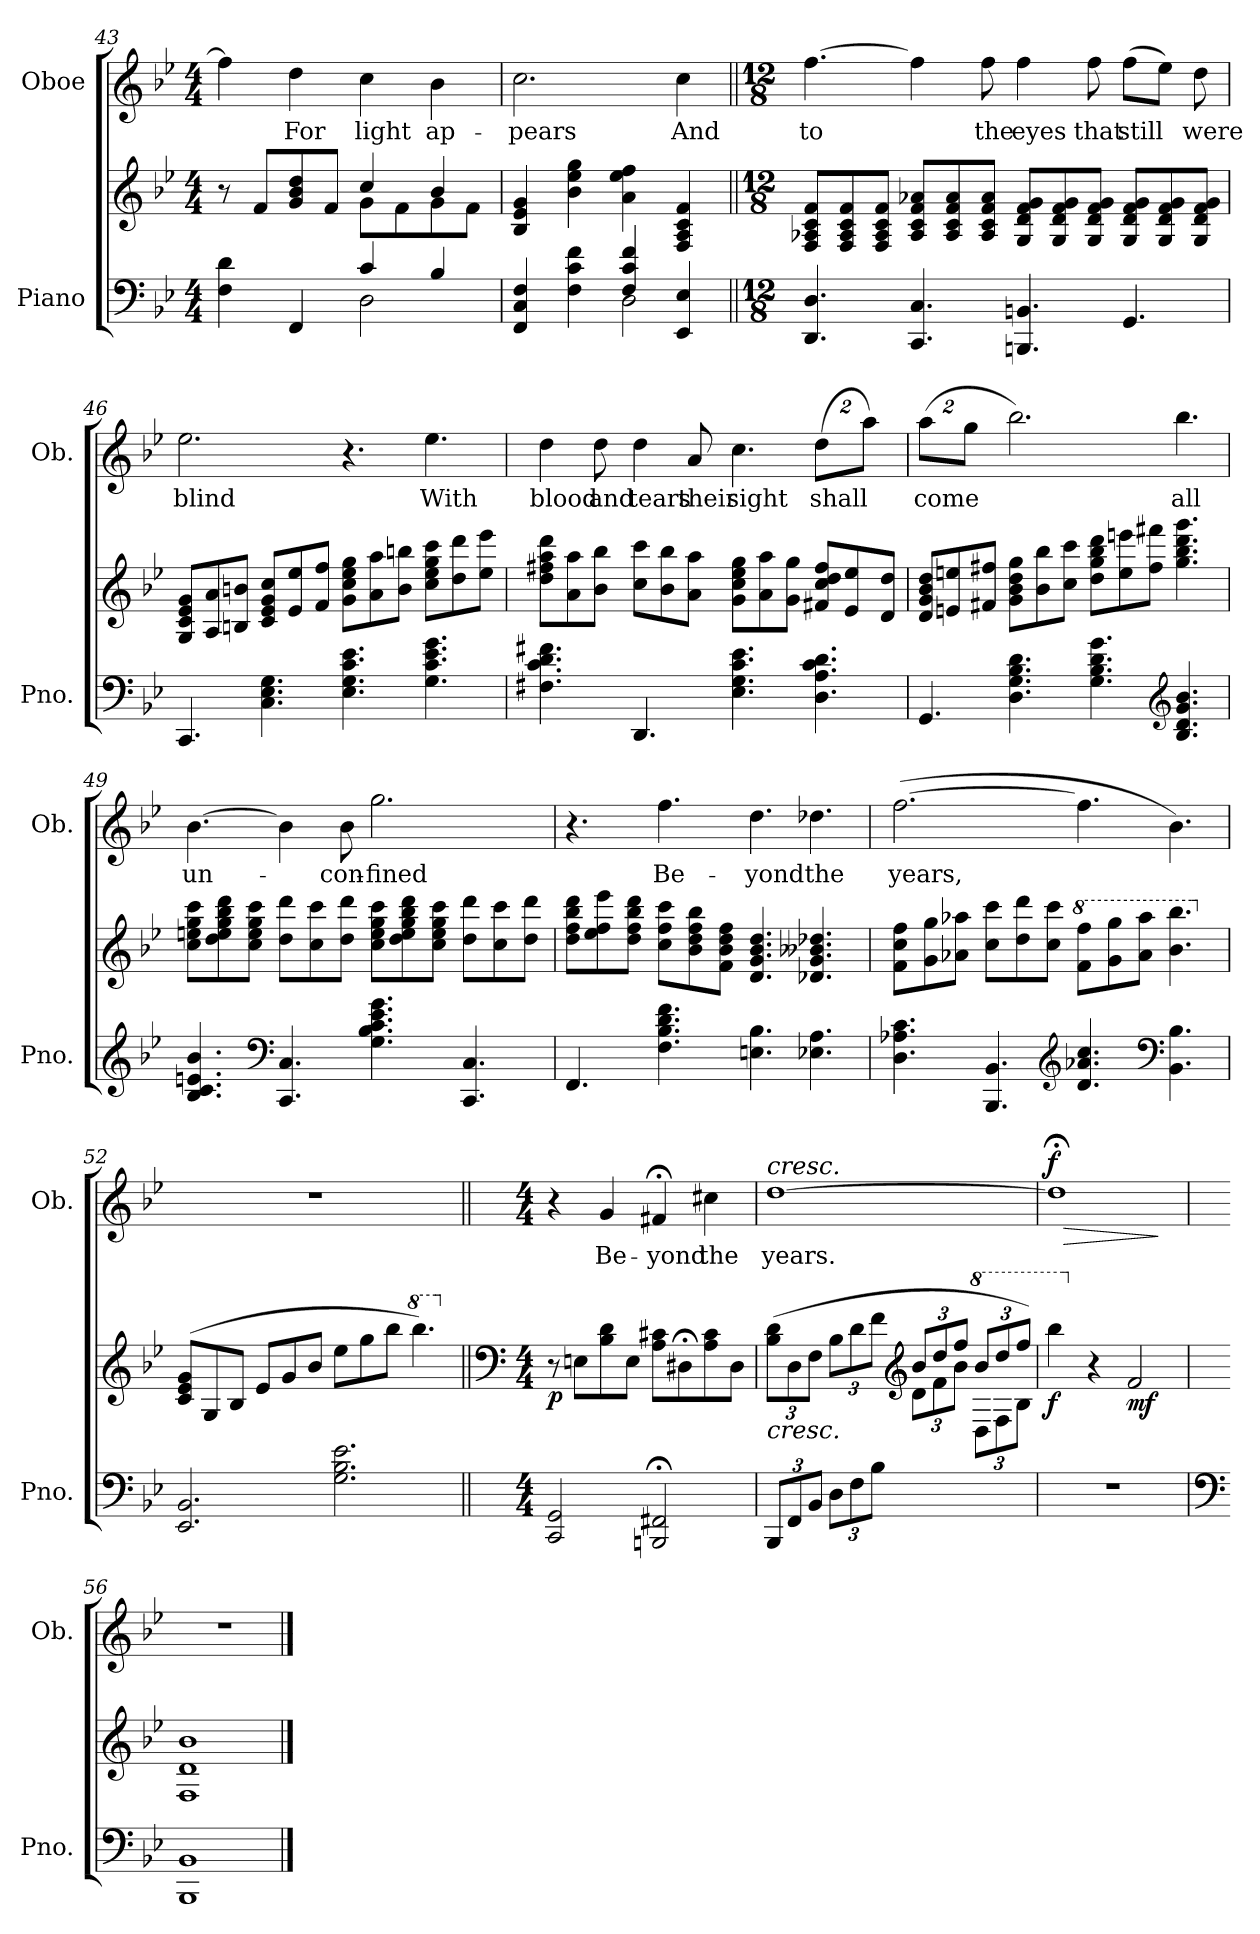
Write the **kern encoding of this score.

**kern	**kern	**dynam	**kern	**text	**dynam
*part2	*part2	*part2	*part1	*part1	*part1
*staff3	*staff2	*staff2/3	*staff1	*staff1	*staff1
*I"Piano	*	*	*I"Oboe	*	*
*I'Pno.	*	*	*I'Ob.	*	*
*clefF4	*clefG2	*	*clefG2	*	*
*k[b-e-]	*k[b-e-]	*	*k[b-e-]	*	*
*M4/4	*M4/4	*	*M4/4	*	*
=43	=43	=43	=43	=43	=43
*^	*^	*	*	*	*
4F\ 4d\	2ryy	8r	2ryy	.	4ff\]	.	.
.	.	8f/L	.	.	.	.	.
!	!	!	!	!	!	!LO:LY:b	!
4FF/	.	8g/ 8b-/ 8dd/	.	.	4dd\	For	.
.	.	8f/J	.	.	.	.	.
!	!	!	!	!	!	!LO:LY:b	!
4c/	2D\	4cc/	8g\L	.	4cc\	light	.
.	.	.	8f\	.	.	.	.
!	!	!	!	!	!	!LO:LY:b	!
4B-/	.	4b-/	8g\	.	4b-\	ap-	.
.	.	.	8f\J	.	.	.	.
=44	=44	=44	=44	=44	=44	=44	=44
!	!	!	!	!	!	!LO:LY:b	!
*	*	*v	*v	*	*	*	*
4FF/ 4C/ 4F/	2ryy	4B-/ 4e-/ 4g/	.	2.cc\	-pears	.
4F\ 4c\ 4f\	.	4b-\ 4ee-\ 4gg\	.	.	.	.
4F/ 4c/ 4f/	2D\	4a\ 4ee-\ 4ff\	.	.	.	.
!	!	!	!	!	!LO:LY:b	!
4EE-/ 4E-/	.	4F/ 4A/ 4c/ 4f/	.	4cc\	And	.
*v	*v	*	*	*	*	*
!!LO:PB:g=z
=45||	=45||	=45||	=45||	=45||	=45||
*M12/8	*M12/8	*	*M12/8	*	*
!	!	!	!	!LO:LY:b	!
4.DD/ 4.D/	8F/ 8A-X/ 8c/ 8f/L	.	[4.ff\	to	.
.	8F/ 8A-/ 8c/ 8f/	.	.	.	.
.	8F/ 8A-/ 8c/ 8f/J	.	.	.	.
4.CC/ 4.C/	8A-/ 8c/ 8f/ 8a-X/L	.	4ff\]	.	.
.	8A-/ 8c/ 8f/ 8a-/	.	.	.	.
!	!	!	!	!LO:LY:b	!
.	8A-/ 8c/ 8f/ 8a-/J	.	8ff\	the	.
!	!	!	!	!LO:LY:b	!
4.BBBn/ 4.BBn/	8G/ 8d/ 8f/ 8g/L	.	4ff\	eyes	.
.	8G/ 8d/ 8f/ 8g/	.	.	.	.
!	!	!	!	!LO:LY:b	!
.	8G/ 8d/ 8f/ 8g/J	.	8ff\	that	.
!	!	!	!	!LO:LY:b	!
4.GG/	8G/ 8d/ 8f/ 8g/L	.	(8ff\L	still	.
.	8G/ 8d/ 8f/ 8g/	.	8ee-\J)	.	.
!	!	!	!	!LO:LY:b	!
.	8G/ 8d/ 8f/ 8g/J	.	8dd\	were	.
=46	=46	=46	=46	=46	=46
!	!	!	!	!LO:LY:b	!
4.CC/	8G/ 8c/ 8e-/ 8g/L	.	2.ee-\	blind	.
.	8A/ 8a/	.	.	.	.
.	8Bn/ 8bn/J	.	.	.	.
4.C\ 4.E-\ 4.G\	8c/ 8e-/ 8g/ 8cc/L	.	.	.	.
.	8e-/ 8ee-/	.	.	.	.
.	8f/ 8ff/J	.	.	.	.
4.E-\ 4.G\ 4.c\ 4.e-\	8g\ 8cc\ 8ee-\ 8gg\L	.	4.r	.	.
.	8a\ 8aa\	.	.	.	.
.	8b\ 8bbn\J	.	.	.	.
!	!	!	!	!LO:LY:b	!
4.G\ 4.c\ 4.e-\ 4.g\	8cc\ 8ee-\ 8gg\ 8ccc\L	.	4.ee-\	With	.
.	8dd\ 8ddd\	.	.	.	.
.	8ee-\ 8eee-\J	.	.	.	.
!!LO:LB:g=z
=47	=47	=47	=47	=47	=47
!	!	!	!	!LO:LY:b	!
4.F#X\ 4.c\ 4.d\ 4.f#X\	8dd\ 8ff#X\ 8aa\ 8ddd\L	.	4dd\	blood	.
.	8a\ 8aa\	.	.	.	.
!	!	!	!	!LO:LY:b	!
.	8b-\ 8bb-\J	.	8dd\	and	.
!	!	!	!	!LO:LY:b	!
4.DD/	8cc\ 8ccc\L	.	4dd\	tears	.
.	8b-\ 8bb-\	.	.	.	.
!	!	!	!	!LO:LY:b	!
.	8a\ 8aa\J	.	8a/	their	.
!	!	!	!	!LO:LY:b	!
4.E-\ 4.G\ 4.c\ 4.e-\	8g\ 8cc\ 8ee-\ 8gg\L	.	4.cc\	sight	.
.	8a\ 8aa\	.	.	.	.
.	8g\ 8gg\J	.	.	.	.
*	*	*	*Xbrackettup	*	*
!	!	!	!	!LO:LY:b	!
4.D\ 4.A\ 4.c\ 4.d\	8f#X/ 8cc/ 8dd/ 8ff#/L	.	(16%3dd\L	shall	.
.	8e-/ 8ee-/	.	.	.	.
.	.	.	16%3aa\J)	.	.
.	8d/ 8dd/J	.	.	.	.
=48	=48	=48	=48	=48	=48
!	!	!	!	!LO:LY:b	!
4.GG/	8d/ 8g/ 8b-/ 8dd/L	.	(16%3aa\L	come	.
.	8en/ 8een/	.	.	.	.
.	.	.	16%3gg\J	.	.
.	8f#X/ 8ff#X/J	.	.	.	.
4.D\ 4.G\ 4.B-\ 4.d\	8g\ 8b-\ 8dd\ 8gg\L	.	2.bb-\)	.	.
.	8b-\ 8bb-\	.	.	.	.
.	8cc\ 8ccc\J	.	.	.	.
4.G\ 4.B-\ 4.d\ 4.g\	8dd\ 8gg\ 8bb-\ 8ddd\L	.	.	.	.
.	8ee\ 8eeen\	.	.	.	.
.	8ff#\ 8fff#X\J	.	.	.	.
*clefG2	*	*	*	*	*
!	!	!	!	!LO:LY:b	!
4.B-/ 4.d/ 4.g/ 4.b-/	4.gg\ 4.bb-\ 4.ddd\ 4.ggg\	.	4.bb-\	all	.
!!LO:LB:g=z
=49	=49	=49	=49	=49	=49
!	!	!	!	!LO:LY:b	!
4.B-/ 4.c/ 4.en/ 4.b-/	8cc\ 8een\ 8gg\ 8ccc\L	.	[4.b-\	un-	.
.	8dd\ 8ee\ 8gg\ 8bb-\ 8ddd\	.	.	.	.
.	8cc\ 8ee\ 8gg\ 8ccc\J	.	.	.	.
*clefF4	*	*	*	*	*
4.CC/ 4.C/	8dd\ 8ddd\L	.	4b-\]	.	.
.	8cc\ 8ccc\	.	.	.	.
!	!	!	!	!LO:LY:b	!
.	8dd\ 8ddd\J	.	8b-\	-con-	.
!	!	!	!	!LO:LY:b	!
4.G\ 4.B-\ 4.c\ 4.e\ 4.g\	8cc\ 8ee\ 8gg\ 8ccc\L	.	2.gg\	-fined	.
.	8dd\ 8ee\ 8gg\ 8bb-\ 8ddd\	.	.	.	.
.	8cc\ 8ee\ 8gg\ 8ccc\J	.	.	.	.
4.CC/ 4.C/	8dd\ 8ddd\L	.	.	.	.
.	8cc\ 8ccc\	.	.	.	.
.	8dd\ 8ddd\J	.	.	.	.
=50	=50	=50	=50	=50	=50
4.FF/	8dd\ 8ff\ 8bb-\ 8ddd\L	.	4.r	.	.
.	8ee-\ 8ff\ 8eee-\	.	.	.	.
.	8dd\ 8ff\ 8bb-\ 8ddd\J	.	.	.	.
!	!	!	!	!LO:LY:b	!
4.F\ 4.B-\ 4.d\ 4.f\	8cc\ 8ff\ 8ccc\L	.	4.ff\	Be-	.
.	8b-\ 8dd\ 8ff\ 8bb-\	.	.	.	.
.	8f\ 8b-\ 8dd\ 8ff\J	.	.	.	.
!	!	!	!	!LO:LY:b	!
4.En\ 4.B-\	4.d/ 4.g/ 4.b-/ 4.dd/	.	4.dd\	-yond	.
!	!	!	!	!LO:LY:b	!
4.E-X\ 4.A\	4.d-X/ 4.g/ 4.b--X/ 4.dd-X/	.	4.dd-X\	the	.
=51	=51	=51	=51	=51	=51
!	!	!	!	!LO:LY:b	!
4.D\ 4.A-X\ 4.c\	8f\ 8cc\ 8ff\L	.	([2.ff\	years,	.
.	8g\ 8gg\	.	.	.	.
.	8a-X\ 8aa-X\J	.	.	.	.
4.BBB-/ 4.BB-/	8cc\ 8ccc\L	.	.	.	.
.	8dd\ 8ddd\	.	.	.	.
.	8cc\ 8ccc\J	.	.	.	.
*clefG2	*	*	*	*	*
*	*8va	*	*	*	*
4.d/ 4.a-X/ 4.cc/	8ff\ 8fff\L	.	4.ff\]	.	.
.	8gg\ 8ggg\	.	.	.	.
.	8aa-\ 8aaa-\J	.	.	.	.
*clefF4	*	*	*	*	*
4.BB-\ 4.B-\	4.bb-\ 4.bbb-\	.	4.b-\)	.	.
!!LO:PB:g=z
=52	=52	=52	=52	=52	=52
*	*X8va	*	*	*	*
2.EE-/ 2.BB-/	(8c/ 8e-/ 8g/L	.	1.r	.	.
.	8G/	.	.	.	.
.	8B-/J	.	.	.	.
.	8e-/L	.	.	.	.
.	8g/	.	.	.	.
.	8b-/J	.	.	.	.
2.G\ 2.B-\ 2.e-\	8ee-\L	.	.	.	.
.	8gg\	.	.	.	.
.	8bb-\J	.	.	.	.
*	*8va	*	*	*	*
.	4.bbb-\)	.	.	.	.
=53||	=53||	=53||	=53||	=53||	=53||
*	*clefF4	*	*	*	*
*M4/4	*M4/4	*	*M4/4	*	*
*	*X8va	*	*	*	*
!	!	!LO:DY:b	!	!	!
2CC/ 2GG/	8r	p	4r	.	.
.	8En\L	.	.	.	.
!	!	!	!	!LO:LY:b	!
.	8B-\ 8d\	.	4g/	Be-	.
.	8E\J	.	.	.	.
!	!	!	!	!LO:LY:b	!
2BBBn/;< 2FF#X/;<	8A\ 8c#X\L	.	4f#X;</	-yond	.
.	8D#X;<\	.	.	.	.
!	!	!	!	!LO:LY:b	!
.	8A\ 8c#\	.	4cc#X\	the	.
.	8D#\J	.	.	.	.
=54	=54	=54	=54	=54	=54
*Xbrackettup	*Xbrackettup	*	*	*	*
*	*^	*	*	*	*
!	!	!	!	!LO:TX:a:i:t=cresc.	!	!
!	!LO:TX:b:i:t=cresc.	!	!	!	!	!
!	!	!	!	!	!LO:LY:b	!
(<12BBB-/L	(12B-\ 12d\L	2ryy	.	[1dd	years.	.
12FF/	12D\	.	.	.	.	.
12BB-/J	12F\J	.	.	.	.	.
12D\L	12B-\L	.	.	.	.	.
12F\	12d\	.	.	.	.	.
12B-\J	12f\J	.	.	.	.	.
*	*clefG2	*	*	*	*	*
2ryy	12b-/L	12d\L	.	.	.	.
.	12dd/	12f\	.	.	.	.
.	12ff/J	12b-\J	.	.	.	.
*	*8va	*	*	*	*	*
.	12bb-/L	12d\L	.	.	.	.
.	12ddd/	12f\	.	.	.	.
.	12fff/J)	12b-\J)	.	.	.	.
!!LO:LB:g=z
=55	=55	=55	=55	=55	=55	=55
!	!	!	!LO:DY:b	!	!	!LO:HP:b
!	!	!	!	!	!	!LO:DY:n=1:a
*	*v	*v	*	*	*	*
1r	4bbb-\	f	1dd;<]	.	> f
*	*X8va	*	*	*	*
.	4r	.	.	.	.
!	!	!LO:DY:b	!	!	!
.	2f/	mf	.	.	.
.	.	.	.	.	]
=56	=56	=56	=56	=56	=56
*clefF4	*	*	*	*	*
1BBB- 1BB-	1F 1d 1b-	.	1r	.	.
==	==	==	==	==	==
*-	*-	*-	*-	*-	*-
